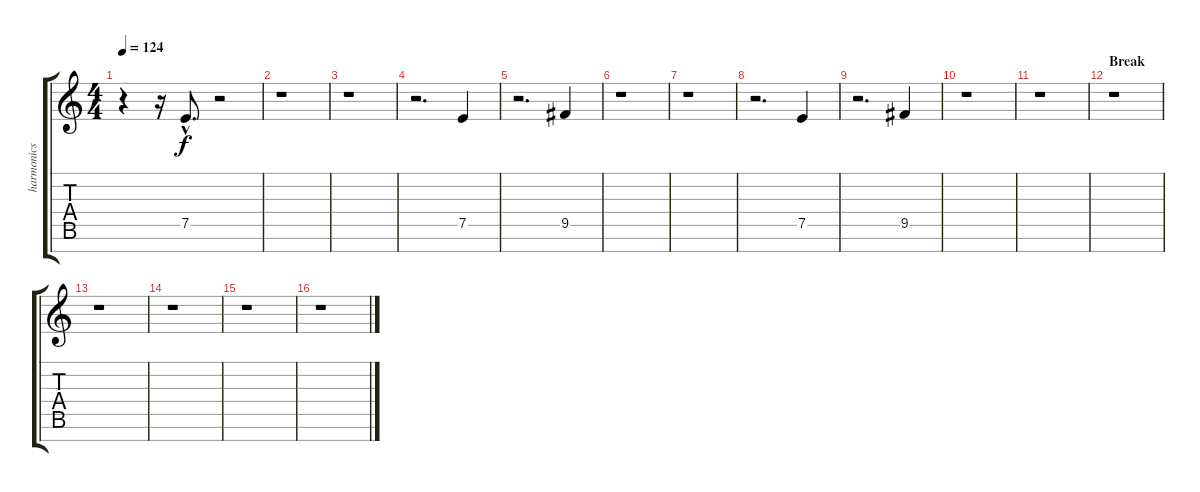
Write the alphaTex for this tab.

\track ("harmonics" "harmonics") {instrument guitarharmonics}
\staff {score tabs}
\tuning (E4 B3 G3 D3 A2 E2 B1) {hide}
\ts (4 4)
\tempo 124
\clef g2
\ks c
r.4{dy f} r.16 7.5{hac}.8{d} r.2 |
r.1 |
r.1 |
r.2{d} 7.5.4 |
r.2{d} 9.5.4 |
r.1 |
r.1 |
r.2{d} 7.5.4 |
r.2{d} 9.5.4 |
r.1 |
r.1 |
\section ("" "Break")
r.1 |
r.1 |
r.1 |
r.1 |
r.1
